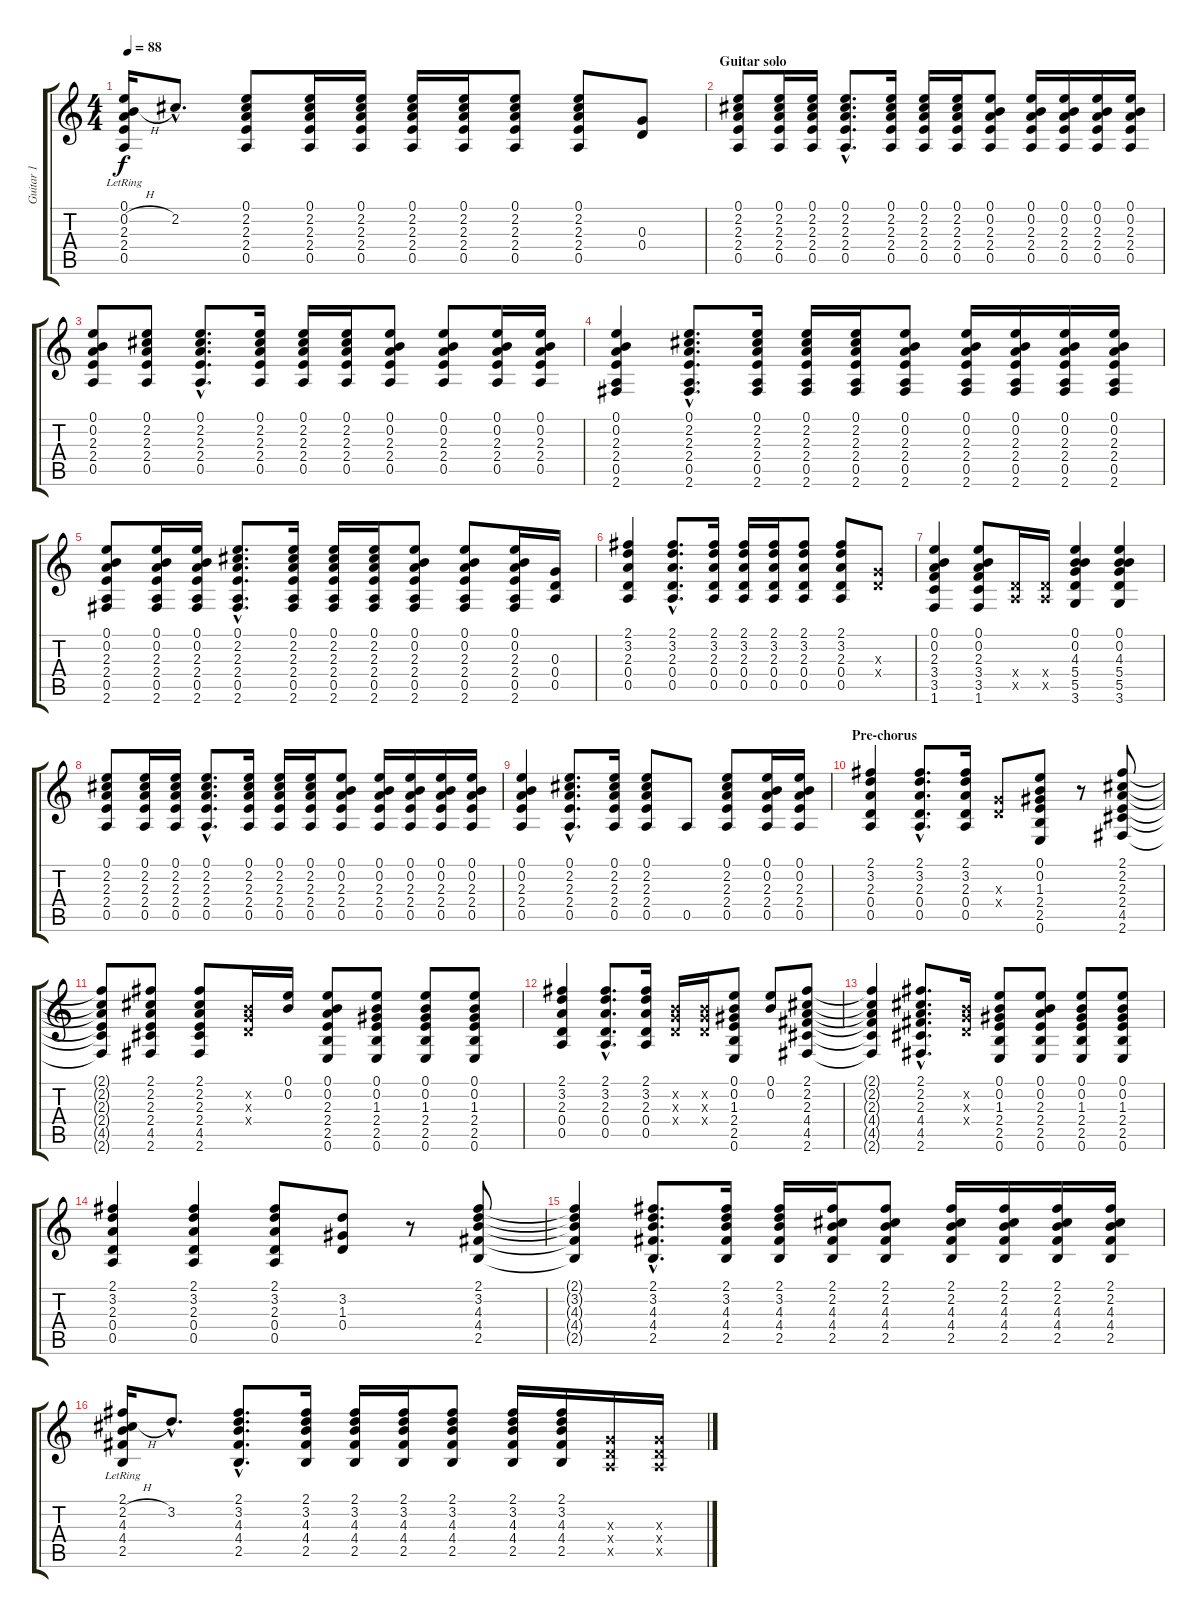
\track ("Guitar 1" "Guitar 1") {instrument electricguitarclean}
\staff {score tabs}
\tuning (E4 B3 G3 D3 A2 E2) {hide}
\ts (4 4)
\tempo 88
\clef g2
\ks c
(0.1{lr} 0.2{h} 2.3{lr} 2.4{lr} 0.5{lr}).16{dy f} 2.2{hac}.8{d} (0.1 2.2 2.3 2.4 0.5).8 (0.1 2.2 2.3 2.4 0.5).16 (0.1 2.2 2.3 2.4 0.5).16 (0.1 2.2 2.3 2.4 0.5).16 (0.1 2.2 2.3 2.4 0.5).16 (0.1 2.2 2.3 2.4 0.5).8 (0.1 2.2 2.3 2.4 0.5).8 (0.3 0.4).8 |
\section ("" "Guitar solo")
(0.1 2.2 2.3 2.4 0.5).8 (0.1 2.2 2.3 2.4 0.5).16 (0.1 2.2 2.3 2.4 0.5).16 (0.1{hac} 2.2{hac} 2.3{hac} 2.4{hac} 0.5{hac}).8{d} (0.1 2.2 2.3 2.4 0.5).16 (0.1 2.2 2.3 2.4 0.5).16 (0.1 2.2 2.3 2.4 0.5).16 (0.1 0.2 2.3 2.4 0.5).8 (0.1 0.2 2.3 2.4 0.5).16 (0.1 0.2 2.3 2.4 0.5).16 (0.1 0.2 2.3 2.4 0.5).16 (0.1 0.2 2.3 2.4 0.5).16 |
(0.1 0.2 2.3 2.4 0.5).8 (0.1 2.2 2.3 2.4 0.5).8 (0.1{hac} 2.2{hac} 2.3{hac} 2.4{hac} 0.5{hac}).8{d} (0.1 2.2 2.3 2.4 0.5).16 (0.1 2.2 2.3 2.4 0.5).16 (0.1 2.2 2.3 2.4 0.5).16 (0.1 0.2 2.3 2.4 0.5).8 (0.1 0.2 2.3 2.4 0.5).8 (0.1 0.2 2.3 2.4 0.5).16 (0.1 0.2 2.3 2.4 0.5).16 |
(0.1 0.2 2.3 2.4 0.5 2.6).4 (0.1{hac} 2.2{hac} 2.3{hac} 2.4{hac} 0.5{hac} 2.6{hac}).8{d} (0.1 2.2 2.3 2.4 0.5 2.6).16 (0.1 2.2 2.3 2.4 0.5 2.6).16 (0.1 2.2 2.3 2.4 0.5 2.6).16 (0.1 0.2 2.3 2.4 0.5 2.6).8 (0.1 0.2 2.3 2.4 0.5 2.6).16 (0.1 0.2 2.3 2.4 0.5 2.6).16 (0.1 0.2 2.3 2.4 0.5 2.6).16 (0.1 0.2 2.3 2.4 0.5 2.6).16 |
(0.1 0.2 2.3 2.4 0.5 2.6).8 (0.1 0.2 2.3 2.4 0.5 2.6).16 (0.1 0.2 2.3 2.4 0.5 2.6).16 (0.1{hac} 2.2{hac} 2.3{hac} 2.4{hac} 0.5{hac} 2.6{hac}).8{d} (0.1 2.2 2.3 2.4 0.5 2.6).16 (0.1 2.2 2.3 2.4 0.5 2.6).16 (0.1 2.2 2.3 2.4 0.5 2.6).16 (0.1 0.2 2.3 2.4 0.5 2.6).8 (0.1 0.2 2.3 2.4 0.5 2.6).8 (0.1 0.2 2.3 2.4 0.5 2.6).16 (0.3 0.4 0.5).16 |
(2.1 3.2 2.3 0.4 0.5).4 (2.1{hac} 3.2{hac} 2.3{hac} 0.4{hac} 0.5{hac}).8{d} (2.1 3.2 2.3 0.4 0.5).16 (2.1 3.2 2.3 0.4 0.5).16 (2.1 3.2 2.3 0.4 0.5).16 (2.1 3.2 2.3 0.4 0.5).8 (2.1 3.2 2.3 0.4 0.5).8 (0.3{x} 0.4{x}).8 |
(0.1 0.2 2.3 3.4 3.5 1.6).4 (0.1 0.2 2.3 3.4 3.5 1.6).8 (0.4{x} 0.5{x}).16 (0.4{x} 0.5{x}).16 (0.1 0.2 4.3 5.4 5.5 3.6).4 (0.1 0.2 4.3 5.4 5.5 3.6).4 |
(0.1 2.2 2.3 2.4 0.5).8 (0.1 2.2 2.3 2.4 0.5).16 (0.1 2.2 2.3 2.4 0.5).16 (0.1{hac} 2.2{hac} 2.3{hac} 2.4{hac} 0.5{hac}).8{d} (0.1 2.2 2.3 2.4 0.5).16 (0.1 2.2 2.3 2.4 0.5).16 (0.1 2.2 2.3 2.4 0.5).16 (0.1 0.2 2.3 2.4 0.5).8 (0.1 0.2 2.3 2.4 0.5).16 (0.1 0.2 2.3 2.4 0.5).16 (0.1 0.2 2.3 2.4 0.5).16 (0.1 0.2 2.3 2.4 0.5).16 |
(0.1 0.2 2.3 2.4 0.5).4 (0.1{hac} 2.2{hac} 2.3{hac} 2.4{hac} 0.5{hac}).8{d} (0.1 2.2 2.3 2.4 0.5).16 (0.1 2.2 2.3 2.4 0.5).8 0.5.8 (0.1 2.2 2.3 2.4 0.5).8 (0.1 0.2 2.3 2.4 0.5).16 (0.1 0.2 2.3 2.4 0.5).16 |
\section ("" "Pre-chorus")
(2.1 3.2 2.3 0.4 0.5).4 (2.1{hac} 3.2{hac} 2.3{hac} 0.4{hac} 0.5{hac}).8{d} (2.1 3.2 2.3 0.4 0.5).16 (0.3{x} 0.4{x}).8 (0.1 0.2 1.3 2.4 2.5 0.6).8 r.8 (2.1 2.2 2.3 2.4 4.5 2.6).8 |
(2.1{t} 2.2{t} 2.3{t} 2.4{t} 4.5{t} 2.6{t}).8 (2.1 2.2 2.3 2.4 4.5 2.6).8 (2.1 2.2 2.3 2.4 4.5 2.6).8 (0.2{x} 0.3{x} 0.4{x}).16 (0.1 0.2).16 (0.1 0.2 2.3 2.4 2.5 0.6).8 (0.1 0.2 1.3 2.4 2.5 0.6).8 (0.1 0.2 1.3 2.4 2.5 0.6).8 (0.1 0.2 1.3 2.4 2.5 0.6).8 |
(2.1 3.2 2.3 0.4 0.5).4 (2.1{hac} 3.2{hac} 2.3{hac} 0.4{hac} 0.5{hac}).8{d} (2.1 3.2 2.3 0.4 0.5).16 (0.2{x} 0.3{x} 0.4{x}).16 (0.2{x} 0.3{x} 0.4{x}).16 (0.1 0.2 1.3 2.4 2.5 0.6).8 (0.1 0.2).8 (2.1 2.2 2.3 4.4 4.5 2.6).8 |
(2.1{t} 2.2{t} 2.3{t} 4.4{t} 4.5{t} 2.6{t}).4 (2.1{hac} 2.2{hac} 2.3{hac} 4.4{hac} 4.5{hac} 2.6{hac}).8{d} (0.2{x} 0.3{x} 0.4{x}).16 (0.1 0.2 1.3 2.4 2.5 0.6).8 (0.1 0.2 2.3 2.4 2.5 0.6).8 (0.1 0.2 1.3 2.4 2.5 0.6).8 (0.1 0.2 1.3 2.4 2.5 0.6).8 |
(2.1 3.2 2.3 0.4 0.5).4 (2.1 3.2 2.3 0.4 0.5).4 (2.1 3.2 2.3 0.4 0.5).8 (3.2 1.3 0.4).8 r.8 (2.1 3.2 4.3 4.4 2.5).8 |
(2.1{t} 3.2{t} 4.3{t} 4.4{t} 2.5{t}).4 (2.1{hac} 3.2{hac} 4.3{hac} 4.4{hac} 2.5{hac}).8{d} (2.1 3.2 4.3 4.4 2.5).16 (2.1 3.2 4.3 4.4 2.5).16 (2.1 2.2 4.3 4.4 2.5).16 (2.1 2.2 4.3 4.4 2.5).8 (2.1 2.2 4.3 4.4 2.5).16 (2.1 2.2 4.3 4.4 2.5).16 (2.1 2.2 4.3 4.4 2.5).16 (2.1 2.2 4.3 4.4 2.5).16 |
(2.1{lr} 2.2{h} 4.3{lr} 4.4{lr} 2.5{lr}).16 3.2{hac}.8{d} (2.1{hac} 3.2{hac} 4.3{hac} 4.4{hac} 2.5{hac}).8{d} (2.1 3.2 4.3 4.4 2.5).16 (2.1 3.2 4.3 4.4 2.5).16 (2.1 3.2 4.3 4.4 2.5).16 (2.1 3.2 4.3 4.4 2.5).8 (2.1 3.2 4.3 4.4 2.5).16 (2.1 3.2 4.3 4.4 2.5).16 (0.3{x} 0.4{x} 0.5{x}).16 (0.3{x} 0.4{x} 0.5{x}).16
